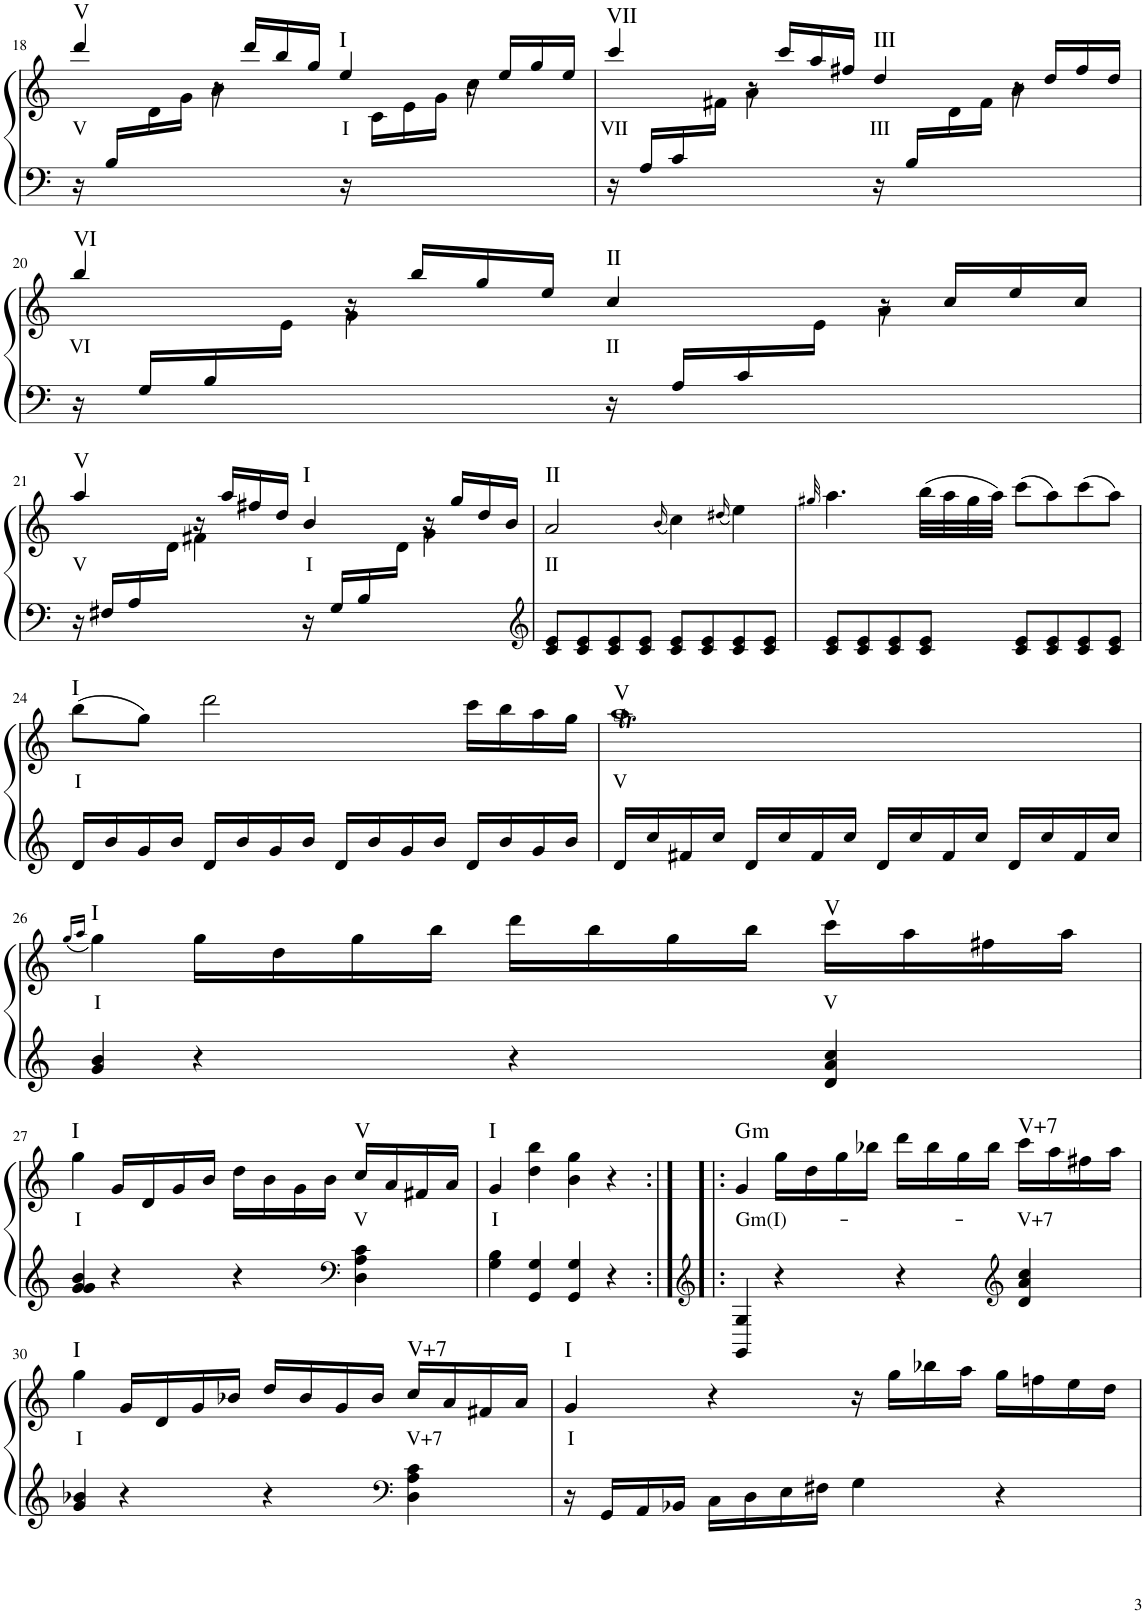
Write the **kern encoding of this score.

**kern	**kern	**text	**harte
*part1	*part1	*part1	*part1
*staff2	*staff1	*staff1	*
*I"Piano	*	*	*
*I'Pno	*	*	*
!!LO:PB:g=z
*clefF4	*clefG2	*	*
*k[]	*k[]	*	*
*M4/4	*M4/4	*	*
*met(c)	*met(c)	*	*
=18	=18	=18	=18
!	!	!LO:LY:b	!LO:H:kt=V
*	*^	*	*
16r	4ddd/	8ryy	V	N
16B/LL	.	.	.	.
4.ryy	.	16d\	.	.
.	.	16g\JJ	.	.
.	16r	4b\	.	.
.	16ddd/LL	.	.	.
.	16bb/	.	.	.
.	16gg/JJ	.	.	.
!	!	!	!LO:LY:b	!LO:H:kt=I
16r	4ee/	16ryy	I	N
4..ryy	.	16c\LL	.	.
.	.	16e\	.	.
.	.	16g\JJ	.	.
.	16r	4cc\	.	.
.	16ee/LL	.	.	.
.	16gg/	.	.	.
.	16ee/JJ	.	.	.
=19	=19	=19	=19	=19
!	!	!	!LO:LY:b	!LO:H:kt=VII
16r	4ccc/	8.ryy	VII	N
16A/LL	.	.	.	.
16c/	.	.	.	.
16ryy	.	16f#X\JJ	.	.
.	16r	4a\	.	.
.	16ccc/LL	.	.	.
.	16aa/	.	.	.
.	16ff#X/JJ	.	.	.
!	!	!	!LO:LY:b	!LO:H:kt=III
16r	4dd/	8ryy	III	N
16B/LL	.	.	.	.
4.ryy	.	16d\	.	.
.	.	16f#\JJ	.	.
.	16r	4b\	.	.
.	16dd/LL	.	.	.
.	16ff#/	.	.	.
.	16dd/JJ	.	.	.
!!LO:LB:g=z	!!
=20	=20	=20	=20	=20
!	!	!	!LO:LY:b	!LO:H:kt=VI
16r	4bb/	8.ryy	VI	N
16G/LL	.	.	.	.
16B/	.	.	.	.
16ryy	.	16e\JJ	.	.
.	16r	4g\	.	.
.	16bb/LL	.	.	.
.	16gg/	.	.	.
.	16ee/JJ	.	.	.
!	!	!	!LO:LY:b	!LO:H:kt=II
16r	4cc/	8.ryy	II	N
16A/LL	.	.	.	.
16c/	.	.	.	.
4ryy	.	16e\JJ	.	.
.	16r	4a\	.	.
.	16cc/LL	.	.	.
.	16ee/	.	.	.
16ryy	16cc/JJ	.	.	.
!!LO:LB:g=z	!!
=21	=21	=21	=21	=21
!	!	!	!LO:LY:b	!LO:H:kt=V
16r	4aa/	8.ryy	V	N
16F#X/LL	.	.	.	.
16A/	.	.	.	.
16ryy	.	16d\JJ	.	.
.	16r	4f#X\	.	.
.	16aa/LL	.	.	.
.	16ff#X/	.	.	.
.	16dd/JJ	.	.	.
!	!	!	!LO:LY:b	!LO:H:kt=I
16r	4b/	8.ryy	I	N
16G/LL	.	.	.	.
16B/	.	.	.	.
4ryy	.	16d\JJ	.	.
.	16r	4g\	.	.
.	16gg/LL	.	.	.
.	16dd/	.	.	.
16ryy	16b/JJ	.	.	.
*	*v	*v	*	*
=22	=22	=22	=22
*clefG2	*	*	*
!	!	!LO:LY:b	!LO:H:kt=II
8c/ 8e/L	2a/	II	N
8c/ 8e/	.	.	.
8c/ 8e/	.	.	.
8c/ 8e/J	.	.	.
.	(16qb/	.	.
8c/ 8e/L	4cc\)	.	.
8c/ 8e/	.	.	.
.	(16qdd#X/	.	.
8c/ 8e/	4ee\)	.	.
8c/ 8e/J	.	.	.
=23	=23	=23	=23
.	32qgg#X/	.	.
8c/ 8e/L	4.aa\	.	.
8c/ 8e/	.	.	.
8c/ 8e/	.	.	.
8c/ 8e/J	(32bb\LLL	.	.
.	32aa\	.	.
.	32gg#\	.	.
.	32aa\JJJ)	.	.
8c/ 8e/L	(8ccc\L	.	.
8c/ 8e/	8aa\)	.	.
8c/ 8e/	(8ccc\	.	.
8c/ 8e/J	8aa\J)	.	.
!!LO:LB:g=z
=24	=24	=24	=24
!	!	!LO:LY:b	!LO:H:kt=I
16d/LL	(8bb\L	I	N
16b/	.	.	.
16g/	8gg\J)	.	.
16b/JJ	.	.	.
16d/LL	2ddd\	.	.
16b/	.	.	.
16g/	.	.	.
16b/JJ	.	.	.
16d/LL	.	.	.
16b/	.	.	.
16g/	.	.	.
16b/JJ	.	.	.
16d/LL	16ccc\LL	.	.
16b/	16bb\	.	.
16g/	16aa\	.	.
16b/JJ	16gg\JJ	.	.
=25	=25	=25	=25
!	!	!LO:LY:b	!LO:H:kt=V
16d/LL	1aaT	V	N
16cc/	.	.	.
16f#X/	.	.	.
16cc/JJ	.	.	.
16d/LL	.	.	.
16cc/	.	.	.
16f#/	.	.	.
16cc/JJ	.	.	.
16d/LL	.	.	.
16cc/	.	.	.
16f#/	.	.	.
16cc/JJ	.	.	.
16d/LL	.	.	.
16cc/	.	.	.
16f#/	.	.	.
16cc/JJ	.	.	.
!!LO:LB:g=z
=26	=26	=26	=26
.	(16qgg/LL	.	.
.	16qaa/JJ	.	.
!	!	!LO:LY:b	!LO:H:kt=I
4g/ 4b/	4gg\)	I	N
4r	16gg\LL	.	.
.	16dd\	.	.
.	16gg\	.	.
.	16bb\JJ	.	.
4r	16ddd\LL	.	.
.	16bb\	.	.
.	16gg\	.	.
.	16bb\JJ	.	.
!	!	!LO:LY:b	!LO:H:kt=V
4d/ 4a/ 4cc/	16ccc\LL	V	N
.	16aa\	.	.
.	16ff#X\	.	.
.	16aa\JJ	.	.
!!LO:LB:g=z
=27	=27	=27	=27
!	!	!LO:LY:b	!LO:H:kt=I
4g/ 4g/ 4b/	4gg\	I	N
4r	16g/LL	.	.
.	16d/	.	.
.	16g/	.	.
.	16b/JJ	.	.
4r	16dd\LL	.	.
.	16b\	.	.
.	16g\	.	.
.	16b\JJ	.	.
*clefF4	*	*	*
!	!	!LO:LY:b	!LO:H:kt=V
4D\ 4A\ 4c\	16cc/LL	V	N
.	16a/	.	.
.	16f#X/	.	.
.	16a/JJ	.	.
=28	=28	=28	=28
!	!	!LO:LY:b	!LO:H:kt=I
4G\ 4B\	4g/	I	N
4GG/ 4G/	4dd\ 4bb\	.	.
4GG/ 4G/	4b\ 4gg\	.	.
4r	4r	.	.
=29:|!|:	=29:|!|:	=29:|!|:	=29:|!|:
*clefG2	*	*	*
!	!	!LO:LY:b	!LO:H:kt=m
4GG/ 4G/	4g/	Gm(I)-	G:min
4r	16gg\LL	.	.
.	16dd\	.	.
.	16gg\	.	.
.	16bb-X\JJ	.	.
4r	16ddd\LL	.	.
.	16bb-\	.	.
.	16gg\	.	.
.	16bb-\JJ	.	.
*clefG2	*	*	*
!	!	!LO:LY:b	!LO:H:kt=V+7
4d/ 4a/ 4cc/	16ccc\LL	V+7	N
.	16aa\	.	.
.	16ff#X\	.	.
.	16aa\JJ	.	.
!!LO:LB:g=z
=30	=30	=30	=30
!	!	!LO:LY:b	!LO:H:kt=I
4g/ 4b-X/	4gg\	I	N
4r	16g/LL	.	.
.	16d/	.	.
.	16g/	.	.
.	16b-X/JJ	.	.
4r	16dd/LL	.	.
.	16b-/	.	.
.	16g/	.	.
.	16b-/JJ	.	.
*clefF4	*	*	*
!	!	!LO:LY:b	!LO:H:kt=V+7
4D\ 4A\ 4c\	16cc/LL	V+7	N
.	16a/	.	.
.	16f#X/	.	.
.	16a/JJ	.	.
=31	=31	=31	=31
!	!	!LO:LY:b	!LO:H:kt=I
16r	4g/	I	N
16GG/LL	.	.	.
16AA/	.	.	.
16BB-X/JJ	.	.	.
16C\LL	4r	.	.
16D\	.	.	.
16E\	.	.	.
16F#X\JJ	.	.	.
4G\	16r	.	.
.	16gg\LL	.	.
.	16bb-X\	.	.
.	16aa\JJ	.	.
4r	16gg\LL	.	.
.	16ffn\	.	.
.	16ee\	.	.
.	16dd\JJ	.	.
=	=	=	=
*-	*-	*-	*-
